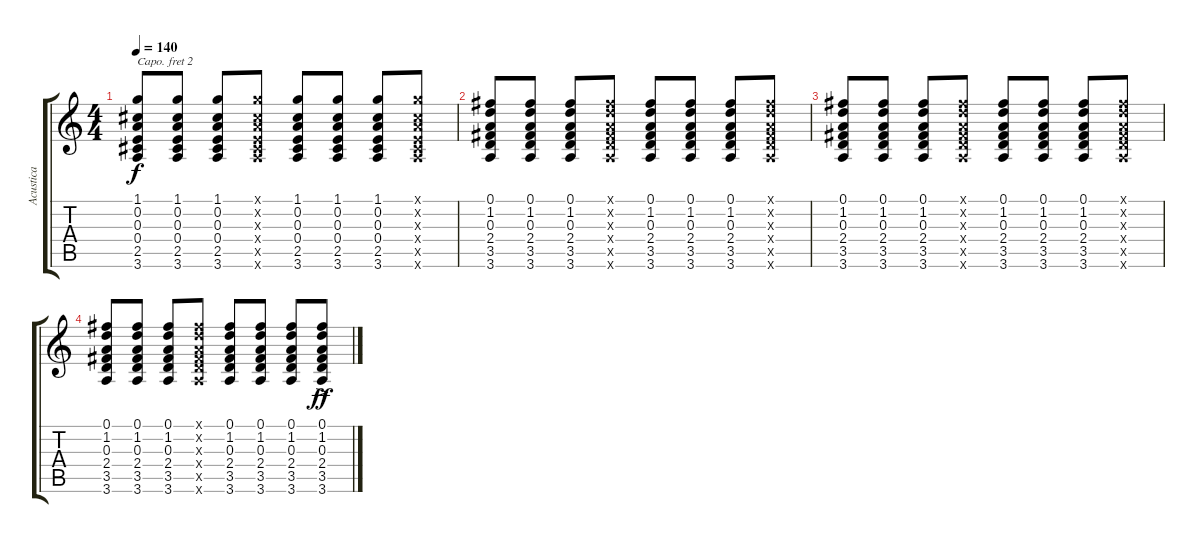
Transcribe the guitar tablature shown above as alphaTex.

\track ("Acustica" "Acustica") {instrument acousticguitarsteel}
\staff {score tabs}
\capo 2
\tuning (E4 B3 G3 D3 A2 E2) {hide}
\ts (4 4)
\tempo 140
\clef g2
\ks c
(1.1 0.2 0.3 0.4 2.5 3.6).8{dy f} (1.1 0.2 0.3 0.4 2.5 3.6).8 (1.1 0.2 0.3 0.4 2.5 3.6).8 (1.1{x} 0.2{x} 0.3{x} 0.4{x} 2.5{x} 3.6{x}).8 (1.1 0.2 0.3 0.4 2.5 3.6).8 (1.1 0.2 0.3 0.4 2.5 3.6).8 (1.1 0.2 0.3 0.4 2.5 3.6).8 (1.1{x} 0.2{x} 0.3{x} 0.4{x} 2.5{x} 3.6{x}).8 |
(0.1 1.2 0.3 2.4 3.5 3.6).8 (0.1 1.2 0.3 2.4 3.5 3.6).8 (0.1 1.2 0.3 2.4 3.5 3.6).8 (0.1{x} 1.2{x} 0.3{x} 2.4{x} 3.5{x} 3.6{x}).8 (0.1 1.2 0.3 2.4 3.5 3.6).8 (0.1 1.2 0.3 2.4 3.5 3.6).8 (0.1 1.2 0.3 2.4 3.5 3.6).8 (0.1{x} 1.2{x} 0.3{x} 2.4{x} 3.5{x} 3.6{x}).8 |
(0.1 1.2 0.3 2.4 3.5 3.6).8 (0.1 1.2 0.3 2.4 3.5 3.6).8 (0.1 1.2 0.3 2.4 3.5 3.6).8 (0.1{x} 1.2{x} 0.3{x} 2.4{x} 3.5{x} 3.6{x}).8 (0.1 1.2 0.3 2.4 3.5 3.6).8 (0.1 1.2 0.3 2.4 3.5 3.6).8 (0.1 1.2 0.3 2.4 3.5 3.6).8 (0.1{x} 1.2{x} 0.3{x} 2.4{x} 3.5{x} 3.6{x}).8 |
(0.1 1.2 0.3 2.4 3.5 3.6).8 (0.1 1.2 0.3 2.4 3.5 3.6).8 (0.1 1.2 0.3 2.4 3.5 3.6).8 (0.1{x} 1.2{x} 0.3{x} 2.4{x} 3.5{x} 3.6{x}).8 (0.1 1.2 0.3 2.4 3.5 3.6).8 (0.1 1.2 0.3 2.4 3.5 3.6).8 (0.1 1.2 0.3 2.4 3.5 3.6).8 (0.1{ac} 1.2{ac} 0.3{ac} 2.4{ac} 3.5{ac} 3.6{ac}).8{dy ff}
